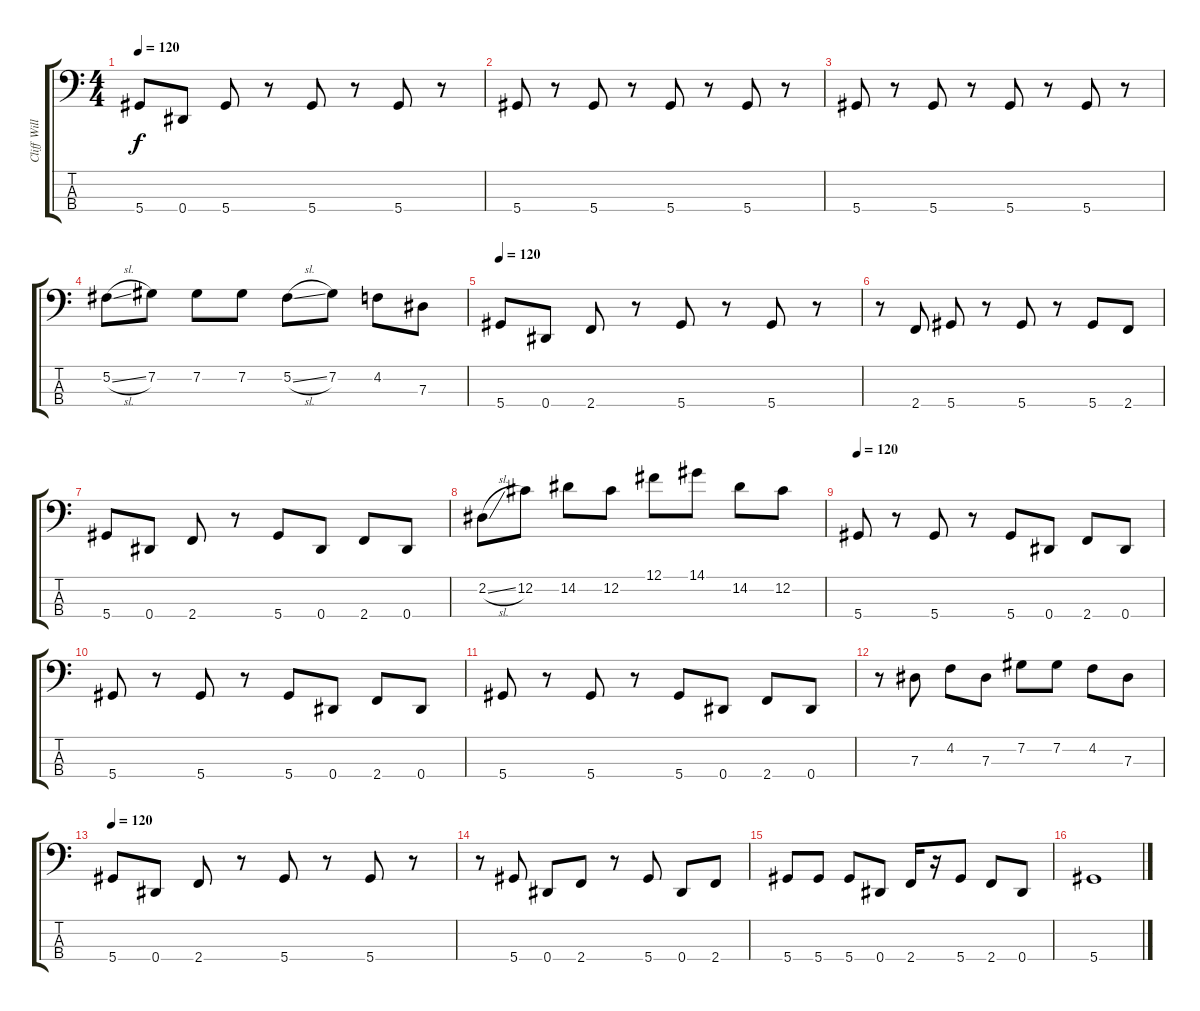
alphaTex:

\track ("Cliff Williams" "Cliff Will") {instrument electricbassfinger}
\staff {score tabs}
\tuning (Gb2 Db2 Ab1 Eb1) {hide}
\ts (4 4)
\tempo 125
\tempo 120
\clef f4
\ks c
5.4.8{dy f} 0.4.8 5.4.8 r.8 5.4.8 r.8 5.4.8 r.8 |
5.4.8 r.8 5.4.8 r.8 5.4.8 r.8 5.4.8 r.8 |
5.4.8 r.8 5.4.8 r.8 5.4.8 r.8 5.4.8 r.8 |
5.2{sl}.8 7.2.8 7.2.8 7.2.8 5.2{sl}.8 7.2.8 4.2.8 7.3.8 |
\tempo 120
5.4.8 0.4.8 2.4.8 r.8 5.4.8 r.8 5.4.8 r.8 |
r.8 2.4.8 5.4.8 r.8 5.4.8 r.8 5.4.8 2.4.8 |
5.4.8 0.4.8 2.4.8 r.8 5.4.8 0.4.8 2.4.8 0.4.8 |
2.2{sl}.8 12.2.8 14.2.8 12.2.8 12.1.8 14.1.8 14.2.8 12.2.8 |
\tempo 126
\tempo 120
5.4.8 r.8 5.4.8 r.8 5.4.8 0.4.8 2.4.8 0.4.8 |
5.4.8 r.8 5.4.8 r.8 5.4.8 0.4.8 2.4.8 0.4.8 |
5.4.8 r.8 5.4.8 r.8 5.4.8 0.4.8 2.4.8 0.4.8 |
r.8 7.3.8 4.2.8 7.3.8 7.2.8 7.2.8 4.2.8 7.3.8 |
\tempo 120
5.4.8 0.4.8 2.4.8 r.8 5.4.8 r.8 5.4.8 r.8 |
r.8 5.4.8 0.4.8 2.4.8 r.8 5.4.8 0.4.8 2.4.8 |
5.4.8 5.4.8 5.4.8 0.4.8 2.4.16 r.16 5.4.8 2.4.8 0.4.8 |
5.4.1
